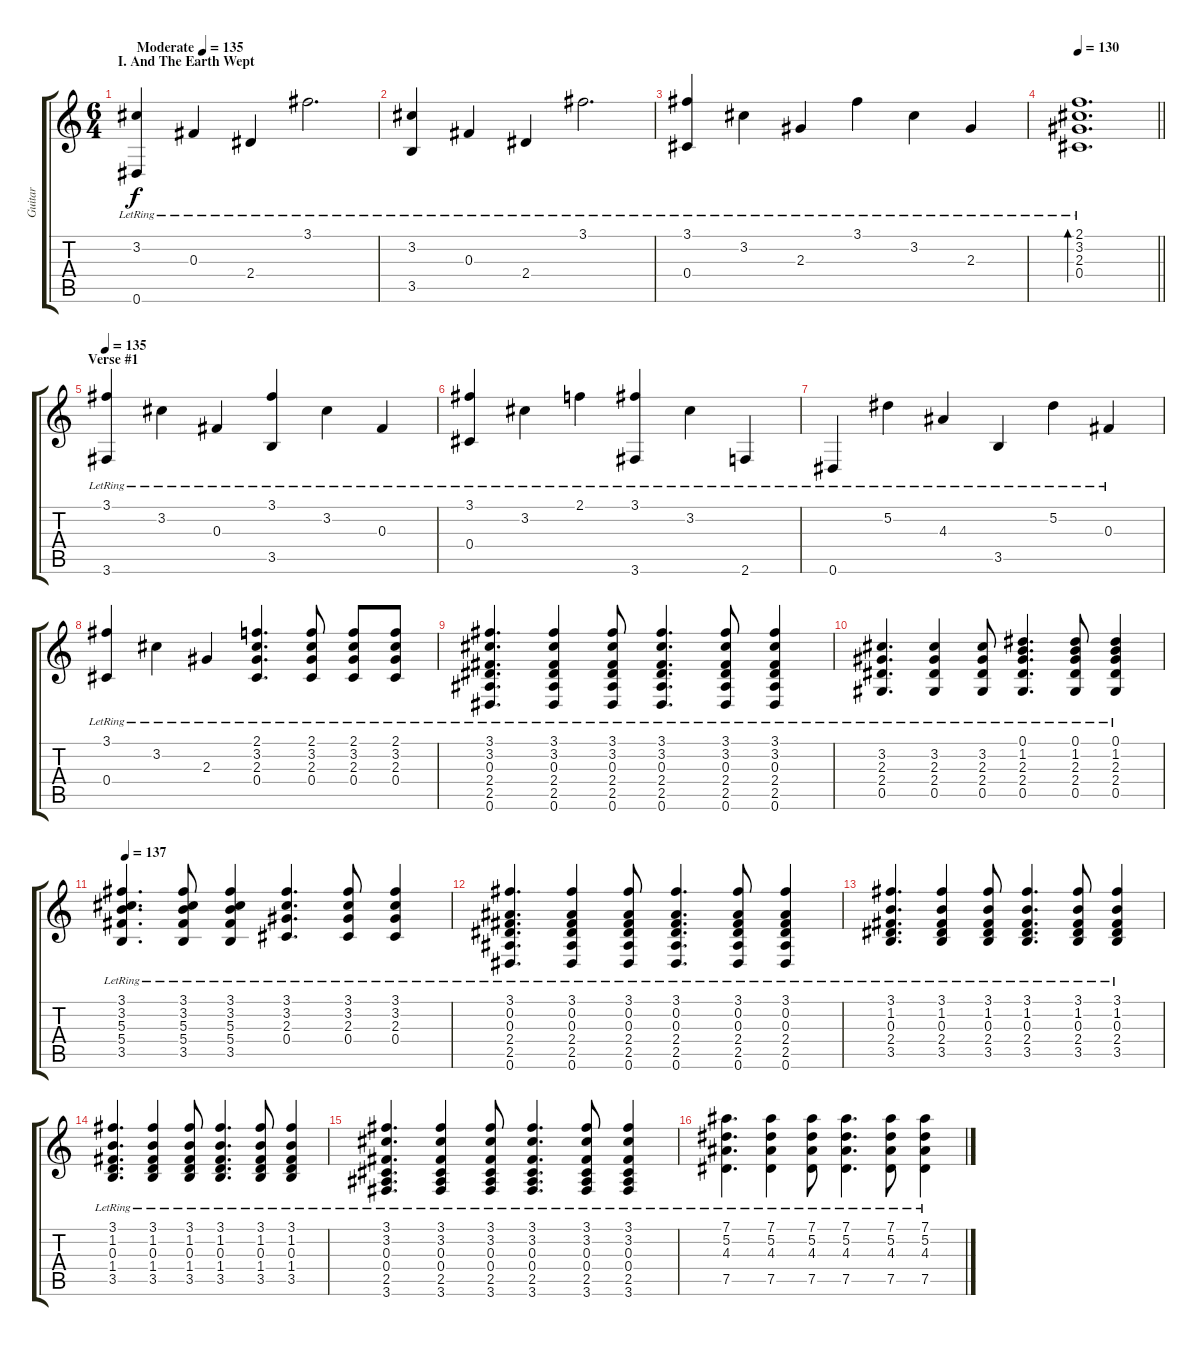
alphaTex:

\track ("Guitar" "Guitar") {instrument overdrivenguitar}
\staff {score tabs}
\tuning (Eb4 Bb3 Gb3 Db3 Ab2 Eb2) {hide}
\ts (6 4)
\section ("" "I. And The Earth Wept")
\tempo (135 "Moderate")
\clef g2
\ks c
(3.2{lr} 0.6{lr}).4{dy f instrument acousticguitarsteel} 0.3{lr}.4 2.4{lr}.4 3.1{lr}.2{d} |
(3.2{lr} 3.5{lr}).4 0.3{lr}.4 2.4{lr}.4 3.1{lr}.2{d} |
(3.1{lr} 0.4{lr}).4 3.2{lr}.4 2.3{lr}.4 3.1{lr}.4 3.2{lr}.4 2.3{lr}.4 |
\tempo 130
\barLineRight lightlight
(2.1{lr} 3.2{lr} 2.3{lr} 0.4{lr}).1{d bd 240} |
\section ("" "Verse #1")
\tempo 135
(3.1{lr} 3.6{lr}).4 3.2{lr}.4 0.3{lr}.4 (3.1{lr} 3.5{lr}).4 3.2{lr}.4 0.3{lr}.4 |
(3.1{lr} 0.4{lr}).4 3.2{lr}.4 2.1{lr}.4 (3.1{lr} 3.6{lr}).4 3.2{lr}.4 2.6{lr}.4 |
0.6{lr}.4 5.2{lr}.4 4.3{lr}.4 3.5{lr}.4 5.2{lr}.4 0.3{lr}.4 |
(3.1{lr} 0.4{lr}).4 3.2{lr}.4 2.3{lr}.4 (2.1{lr} 3.2{lr} 2.3{lr} 0.4{lr}).4{d} (2.1{lr} 3.2{lr} 2.3{lr} 0.4{lr}).8 (2.1{lr} 3.2{lr} 2.3{lr} 0.4{lr}).8 (2.1{lr} 3.2{lr} 2.3{lr} 0.4{lr}).8 |
(3.1{lr} 3.2{lr} 0.3{lr} 2.4{lr} 2.5{lr} 0.6{lr}).4{d} (3.1{lr} 3.2{lr} 0.3{lr} 2.4{lr} 2.5{lr} 0.6{lr}).4 (3.1{lr} 3.2{lr} 0.3{lr} 2.4{lr} 2.5{lr} 0.6{lr}).8 (3.1{lr} 3.2{lr} 0.3{lr} 2.4{lr} 2.5{lr} 0.6{lr}).4{d} (3.1{lr} 3.2{lr} 0.3{lr} 2.4{lr} 2.5{lr} 0.6{lr}).8 (3.1{lr} 3.2{lr} 0.3{lr} 2.4{lr} 2.5{lr} 0.6{lr}).4 |
(3.2{lr} 2.3{lr} 2.4{lr} 0.5{lr}).4{d} (3.2{lr} 2.3{lr} 2.4{lr} 0.5{lr}).4 (3.2{lr} 2.3{lr} 2.4{lr} 0.5{lr}).8 (0.1{lr} 1.2{lr} 2.3{lr} 2.4{lr} 0.5{lr}).4{d} (0.1{lr} 1.2{lr} 2.3{lr} 2.4{lr} 0.5{lr}).8 (0.1{lr} 1.2{lr} 2.3{lr} 2.4{lr} 0.5{lr}).4 |
\tempo 137
(3.1{lr} 3.2{lr} 5.3{lr} 5.4{lr} 3.5{lr}).4{d} (3.1{lr} 3.2{lr} 5.3{lr} 5.4{lr} 3.5{lr}).8 (3.1{lr} 3.2{lr} 5.3{lr} 5.4{lr} 3.5{lr}).4 (3.1{lr} 3.2{lr} 2.3{lr} 0.4{lr}).4{d} (3.1{lr} 3.2{lr} 2.3{lr} 0.4{lr}).8 (3.1{lr} 3.2{lr} 2.3{lr} 0.4{lr}).4 |
(3.1{lr} 0.2{lr} 0.3{lr} 2.4{lr} 2.5{lr} 0.6{lr}).4{d} (3.1{lr} 0.2{lr} 0.3{lr} 2.4{lr} 2.5{lr} 0.6{lr}).4 (3.1{lr} 0.2{lr} 0.3{lr} 2.4{lr} 2.5{lr} 0.6{lr}).8 (3.1{lr} 0.2{lr} 0.3{lr} 2.4{lr} 2.5{lr} 0.6{lr}).4{d} (3.1{lr} 0.2{lr} 0.3{lr} 2.4{lr} 2.5{lr} 0.6{lr}).8 (3.1{lr} 0.2{lr} 0.3{lr} 2.4{lr} 2.5{lr} 0.6{lr}).4 |
(3.1{lr} 1.2{lr} 0.3{lr} 2.4{lr} 3.5{lr}).4{d} (3.1{lr} 1.2{lr} 0.3{lr} 2.4{lr} 3.5{lr}).4 (3.1{lr} 1.2{lr} 0.3{lr} 2.4{lr} 3.5{lr}).8 (3.1{lr} 1.2{lr} 0.3{lr} 2.4{lr} 3.5{lr}).4{d} (3.1{lr} 1.2{lr} 0.3{lr} 2.4{lr} 3.5{lr}).8 (3.1{lr} 1.2{lr} 0.3{lr} 2.4{lr} 3.5{lr}).4 |
(3.1{lr} 1.2{lr} 0.3{lr} 1.4{lr} 3.5{lr}).4{d} (3.1{lr} 1.2{lr} 0.3{lr} 1.4{lr} 3.5{lr}).4 (3.1{lr} 1.2{lr} 0.3{lr} 1.4{lr} 3.5{lr}).8 (3.1{lr} 1.2{lr} 0.3{lr} 1.4{lr} 3.5{lr}).4{d} (3.1{lr} 1.2{lr} 0.3{lr} 1.4{lr} 3.5{lr}).8 (3.1{lr} 1.2{lr} 0.3{lr} 1.4{lr} 3.5{lr}).4 |
(3.1{lr} 3.2{lr} 0.3{lr} 0.4{lr} 2.5{lr} 3.6{lr}).4{d} (3.1{lr} 3.2{lr} 0.3{lr} 0.4{lr} 2.5{lr} 3.6{lr}).4 (3.1{lr} 3.2{lr} 0.3{lr} 0.4{lr} 2.5{lr} 3.6{lr}).8 (3.1{lr} 3.2{lr} 0.3{lr} 0.4{lr} 2.5{lr} 3.6{lr}).4{d} (3.1{lr} 3.2{lr} 0.3{lr} 0.4{lr} 2.5{lr} 3.6{lr}).8 (3.1{lr} 3.2{lr} 0.3{lr} 0.4{lr} 2.5{lr} 3.6{lr}).4 |
(7.1{lr} 5.2{lr} 4.3{lr} 7.5{lr}).4{d} (7.1{lr} 5.2{lr} 4.3{lr} 7.5{lr}).4 (7.1{lr} 5.2{lr} 4.3{lr} 7.5{lr}).8 (7.1{lr} 5.2{lr} 4.3{lr} 7.5{lr}).4{d} (7.1{lr} 5.2{lr} 4.3{lr} 7.5{lr}).8 (7.1{lr} 5.2{lr} 4.3{lr} 7.5{lr}).4
